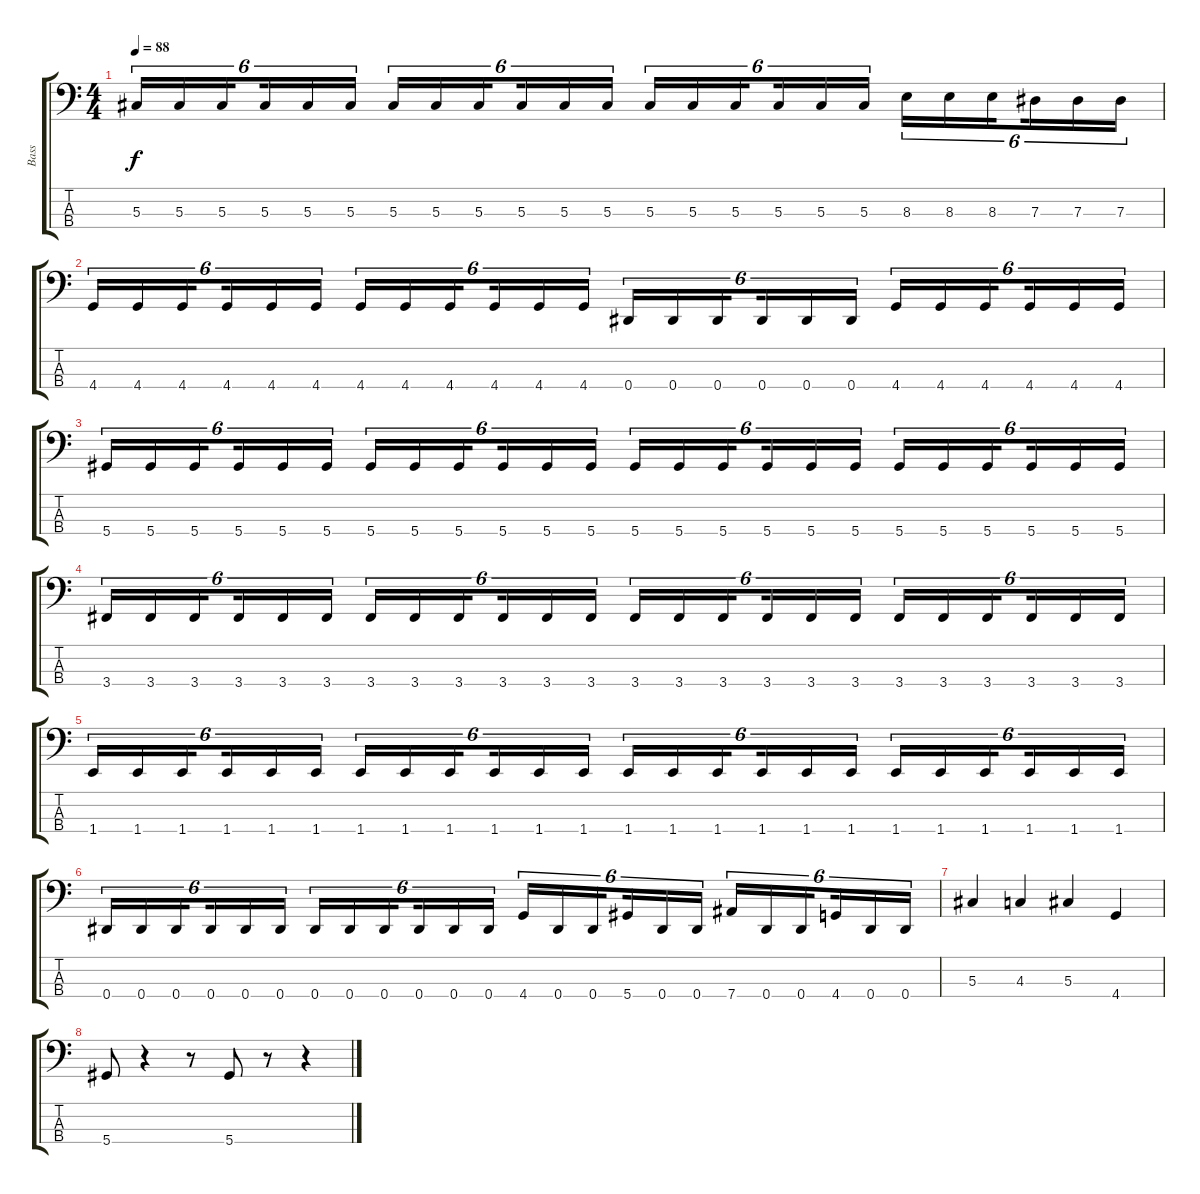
\track ("Bass" "Bass") {instrument electricbassfinger}
\staff {score tabs}
\tuning (Gb2 Db2 Ab1 Eb1) {hide}
\ts (4 4)
\tempo 88
\clef f4
\ks c
5.3.16{tu (6 4) dy f} 5.3.16{tu (6 4)} 5.3.16{tu (6 4) beam splitsecondary} 5.3.16{tu (6 4)} 5.3.16{tu (6 4)} 5.3.16{tu (6 4)} 5.3.16{tu (6 4)} 5.3.16{tu (6 4)} 5.3.16{tu (6 4) beam splitsecondary} 5.3.16{tu (6 4)} 5.3.16{tu (6 4)} 5.3.16{tu (6 4)} 5.3.16{tu (6 4)} 5.3.16{tu (6 4)} 5.3.16{tu (6 4) beam splitsecondary} 5.3.16{tu (6 4)} 5.3.16{tu (6 4)} 5.3.16{tu (6 4)} 8.3.16{tu (6 4)} 8.3.16{tu (6 4)} 8.3.16{tu (6 4) beam splitsecondary} 7.3.16{tu (6 4)} 7.3.16{tu (6 4)} 7.3.16{tu (6 4)} |
4.4.16{tu (6 4)} 4.4.16{tu (6 4)} 4.4.16{tu (6 4) beam splitsecondary} 4.4.16{tu (6 4)} 4.4.16{tu (6 4)} 4.4.16{tu (6 4)} 4.4.16{tu (6 4)} 4.4.16{tu (6 4)} 4.4.16{tu (6 4) beam splitsecondary} 4.4.16{tu (6 4)} 4.4.16{tu (6 4)} 4.4.16{tu (6 4)} 0.4.16{tu (6 4)} 0.4.16{tu (6 4)} 0.4.16{tu (6 4) beam splitsecondary} 0.4.16{tu (6 4)} 0.4.16{tu (6 4)} 0.4.16{tu (6 4)} 4.4.16{tu (6 4)} 4.4.16{tu (6 4)} 4.4.16{tu (6 4) beam splitsecondary} 4.4.16{tu (6 4)} 4.4.16{tu (6 4)} 4.4.16{tu (6 4)} |
5.4.16{tu (6 4)} 5.4.16{tu (6 4)} 5.4.16{tu (6 4) beam splitsecondary} 5.4.16{tu (6 4)} 5.4.16{tu (6 4)} 5.4.16{tu (6 4)} 5.4.16{tu (6 4)} 5.4.16{tu (6 4)} 5.4.16{tu (6 4) beam splitsecondary} 5.4.16{tu (6 4)} 5.4.16{tu (6 4)} 5.4.16{tu (6 4)} 5.4.16{tu (6 4)} 5.4.16{tu (6 4)} 5.4.16{tu (6 4) beam splitsecondary} 5.4.16{tu (6 4)} 5.4.16{tu (6 4)} 5.4.16{tu (6 4)} 5.4.16{tu (6 4)} 5.4.16{tu (6 4)} 5.4.16{tu (6 4) beam splitsecondary} 5.4.16{tu (6 4)} 5.4.16{tu (6 4)} 5.4.16{tu (6 4)} |
3.4.16{tu (6 4)} 3.4.16{tu (6 4)} 3.4.16{tu (6 4) beam splitsecondary} 3.4.16{tu (6 4)} 3.4.16{tu (6 4)} 3.4.16{tu (6 4)} 3.4.16{tu (6 4)} 3.4.16{tu (6 4)} 3.4.16{tu (6 4) beam splitsecondary} 3.4.16{tu (6 4)} 3.4.16{tu (6 4)} 3.4.16{tu (6 4)} 3.4.16{tu (6 4)} 3.4.16{tu (6 4)} 3.4.16{tu (6 4) beam splitsecondary} 3.4.16{tu (6 4)} 3.4.16{tu (6 4)} 3.4.16{tu (6 4)} 3.4.16{tu (6 4)} 3.4.16{tu (6 4)} 3.4.16{tu (6 4) beam splitsecondary} 3.4.16{tu (6 4)} 3.4.16{tu (6 4)} 3.4.16{tu (6 4)} |
1.4.16{tu (6 4)} 1.4.16{tu (6 4)} 1.4.16{tu (6 4) beam splitsecondary} 1.4.16{tu (6 4)} 1.4.16{tu (6 4)} 1.4.16{tu (6 4)} 1.4.16{tu (6 4)} 1.4.16{tu (6 4)} 1.4.16{tu (6 4) beam splitsecondary} 1.4.16{tu (6 4)} 1.4.16{tu (6 4)} 1.4.16{tu (6 4)} 1.4.16{tu (6 4)} 1.4.16{tu (6 4)} 1.4.16{tu (6 4) beam splitsecondary} 1.4.16{tu (6 4)} 1.4.16{tu (6 4)} 1.4.16{tu (6 4)} 1.4.16{tu (6 4)} 1.4.16{tu (6 4)} 1.4.16{tu (6 4) beam splitsecondary} 1.4.16{tu (6 4)} 1.4.16{tu (6 4)} 1.4.16{tu (6 4)} |
0.4.16{tu (6 4)} 0.4.16{tu (6 4)} 0.4.16{tu (6 4) beam splitsecondary} 0.4.16{tu (6 4)} 0.4.16{tu (6 4)} 0.4.16{tu (6 4)} 0.4.16{tu (6 4)} 0.4.16{tu (6 4)} 0.4.16{tu (6 4) beam splitsecondary} 0.4.16{tu (6 4)} 0.4.16{tu (6 4)} 0.4.16{tu (6 4)} 4.4.16{tu (6 4)} 0.4.16{tu (6 4)} 0.4.16{tu (6 4) beam splitsecondary} 5.4.16{tu (6 4)} 0.4.16{tu (6 4)} 0.4.16{tu (6 4)} 7.4.16{tu (6 4)} 0.4.16{tu (6 4)} 0.4.16{tu (6 4) beam splitsecondary} 4.4.16{tu (6 4)} 0.4.16{tu (6 4)} 0.4.16{tu (6 4)} |
5.3.4 4.3.4 5.3.4 4.4.4 |
5.4.8 r.4 r.8 5.4.8 r.8 r.4
